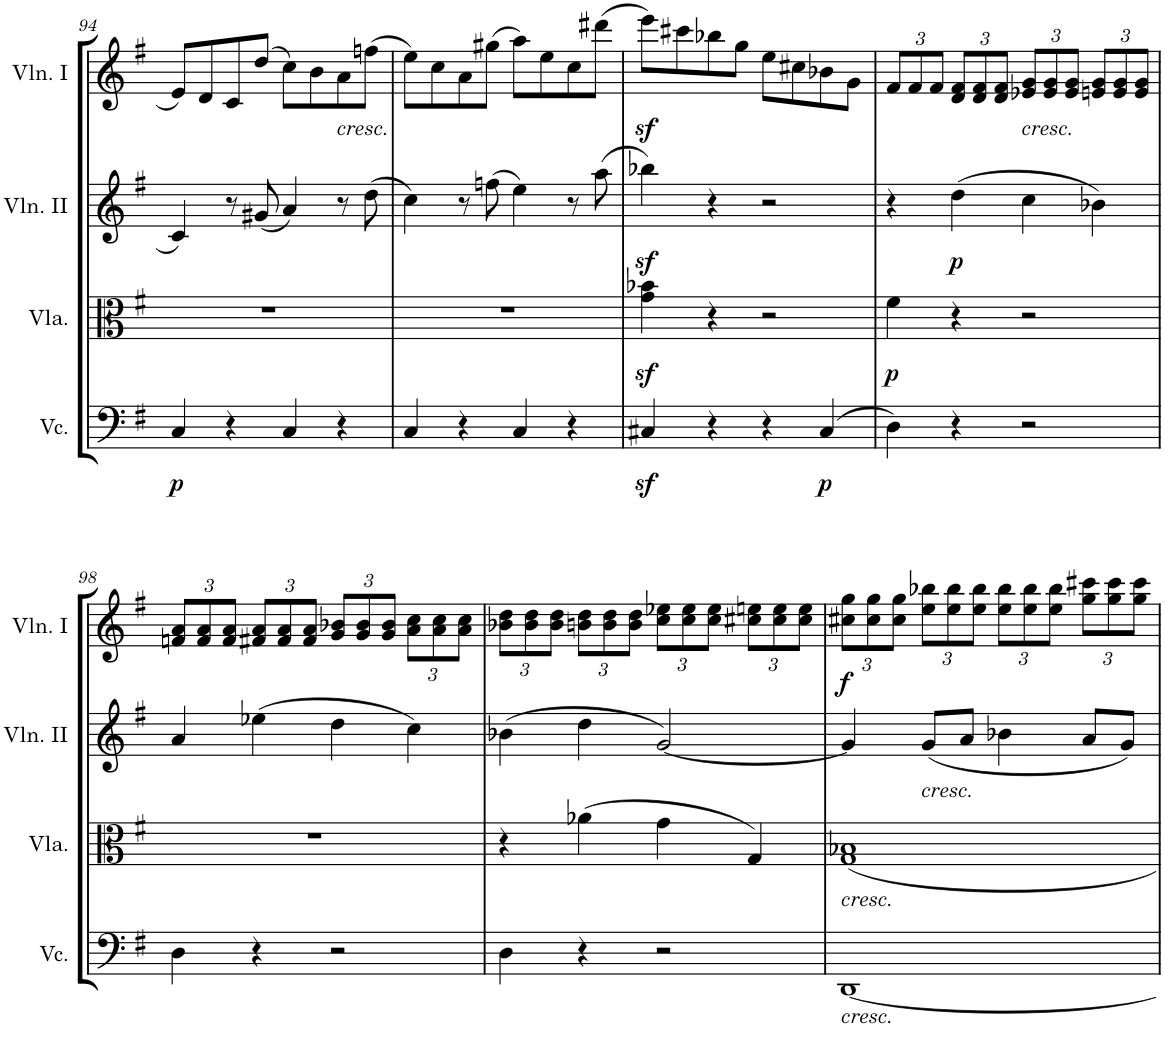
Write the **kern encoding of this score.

**kern	**dynam	**kern	**dynam	**kern	**dynam	**kern	**dynam
*part4	*part4	*part3	*part3	*part2	*part2	*part1	*part1
*staff4	*staff4	*staff3	*staff3	*staff2	*staff2	*staff1	*staff1
*I"Violoncellos	*	*I"Violas	*	*I"Violins II	*	*I"Violins I	*
*I'Vc.	*	*I'Vla.	*	*I'Vln. II	*	*I'Vln. I	*
!!LO:PB:g=z
*clefF4	*	*clefC3	*	*clefG2	*	*clefG2	*
*k[f#]	*	*k[f#]	*	*k[f#]	*	*k[f#]	*
*M4/4	*	*M4/4	*	*M4/4	*	*M4/4	*
=94	=94	=94	=94	=94	=94	=94	=94
!	!LO:DY:b	!	!	!	!	!	!
4C/	p	1r	.	4c/	.	8e/L	.
.	.	.	.	.	.	8d/	.
4r	.	.	.	8r	.	8c/	.
.	.	.	.	(8g#X/	.	(8dd/J	.
4C/	.	.	.	4a/)	.	8cc\L)	.
.	.	.	.	.	.	8b\	.
!	!	!	!	!	!	!LO:TX:b:i:t=cresc.	!
4r	.	.	.	8r	.	8a\	.
.	.	.	.	(8dd\	.	(8ffn\J	.
=95	=95	=95	=95	=95	=95	=95	=95
4C/	.	1r	.	4cc\)	.	8ee\L)	.
.	.	.	.	.	.	8cc\	.
4r	.	.	.	8r	.	8a\	.
.	.	.	.	(8ffn\	.	(8gg#X\J	.
4C/	.	.	.	4ee\)	.	8aa\L)	.
.	.	.	.	.	.	8ee\	.
4r	.	.	.	8r	.	8cc\	.
.	.	.	.	(8aa\	.	(8ddd#X\J	.
=96	=96	=96	=96	=96	=96	=96	=96
4C#Xz</	.	4g\z< 4b-X\z<	.	4bb-Xz<\)	.	8eeez<\L)	.
.	.	.	.	.	.	8ccc#X\	.
4r	.	4r	.	4r	.	8bb-X\	.
.	.	.	.	.	.	8gg\J	.
4r	.	2r	.	2r	.	8ee\L	.
.	.	.	.	.	.	8cc#X\	.
!	!LO:DY:b	!	!	!	!	!	!
(>4C#/	p	.	.	.	.	8b-X\	.
.	.	.	.	.	.	8g\J	.
=97	=97	=97	=97	=97	=97	=97	=97
*	*	*	*	*	*	*Xbrackettup	*
!	!	!	!LO:DY:b	!	!	!	!
4D\)	.	4f#\	p	4r	.	12f#/L	.
.	.	.	.	.	.	12f#/	.
.	.	.	.	.	.	12f#/J	.
!	!	!	!	!	!LO:DY:b	!	!
4r	.	4r	.	(4dd\	p	12d/ 12f#/L	.
.	.	.	.	.	.	12d/ 12f#/	.
.	.	.	.	.	.	12d/ 12f#/J	.
!	!	!	!	!	!	!LO:TX:b:i:t=cresc.	!
2r	.	2r	.	4cc\	.	12e-X/ 12g/L	.
.	.	.	.	.	.	12e-/ 12g/	.
.	.	.	.	.	.	12e-/ 12g/J	.
.	.	.	.	4b-X\)	.	12en/ 12g/L	.
.	.	.	.	.	.	12e/ 12g/	.
.	.	.	.	.	.	12e/ 12g/J	.
!!LO:LB:g=z
=98	=98	=98	=98	=98	=98	=98	=98
4D\	.	1r	.	4a/	.	12fn/ 12a/L	.
.	.	.	.	.	.	12f/ 12a/	.
.	.	.	.	.	.	12f/ 12a/J	.
4r	.	.	.	(4ee-X\	.	12f#X/ 12a/L	.
.	.	.	.	.	.	12f#/ 12a/	.
.	.	.	.	.	.	12f#/ 12a/J	.
2r	.	.	.	4dd\	.	12g/ 12b-X/L	.
.	.	.	.	.	.	12g/ 12b-/	.
.	.	.	.	.	.	12g/ 12b-/J	.
.	.	.	.	4cc\)	.	12a\ 12cc\L	.
.	.	.	.	.	.	12a\ 12cc\	.
.	.	.	.	.	.	12a\ 12cc\J	.
=99	=99	=99	=99	=99	=99	=99	=99
4D\	.	4r	.	(4b-X\	.	12b-X\ 12dd\L	.
.	.	.	.	.	.	12b-\ 12dd\	.
.	.	.	.	.	.	12b-\ 12dd\J	.
4r	.	(4a-X\	.	4dd\	.	12bn\ 12dd\L	.
.	.	.	.	.	.	12b\ 12dd\	.
.	.	.	.	.	.	12b\ 12dd\J	.
2r	.	4g\	.	[2g/)	.	12cc\ 12ee-X\L	.
.	.	.	.	.	.	12cc\ 12ee-\	.
.	.	.	.	.	.	12cc\ 12ee-\J	.
.	.	4G/)	.	.	.	12cc#X\ 12een\L	.
.	.	.	.	.	.	12cc#\ 12ee\	.
.	.	.	.	.	.	12cc#\ 12ee\J	.
=100	=100	=100	=100	=100	=100	=100	=100
!	!	!LO:TX:b:i:t=cresc.	!	!	!	!	!
!LO:TX:b:i:t=cresc.	!	!	!	!	!	!	!
!	!	!	!	!	!	!	!LO:DY:b
[1DD	.	1G 1B-X	.	4g/]	.	12cc#X\ 12gg\L	f
.	.	.	.	.	.	12cc#\ 12gg\	.
.	.	.	.	.	.	12cc#\ 12gg\J	.
!	!	!	!	!LO:TX:b:i:t=cresc.	!	!	!
.	.	.	.	(<8g/L	.	12ee\ 12bb-X\L	.
.	.	.	.	.	.	12ee\ 12bb-\	.
.	.	.	.	8a/J	.	.	.
.	.	.	.	.	.	12ee\ 12bb-\J	.
.	.	.	.	4b-X\	.	12ee\ 12bb-\L	.
.	.	.	.	.	.	12ee\ 12bb-\	.
.	.	.	.	.	.	12ee\ 12bb-\J	.
.	.	.	.	8a/L	.	12gg\ 12ccc#X\L	.
.	.	.	.	.	.	12gg\ 12ccc#\	.
.	.	.	.	8g/J)	.	.	.
.	.	.	.	.	.	12gg\ 12ccc#\J	.
=	=	=	=	=	=	=	=
*-	*-	*-	*-	*-	*-	*-	*-
